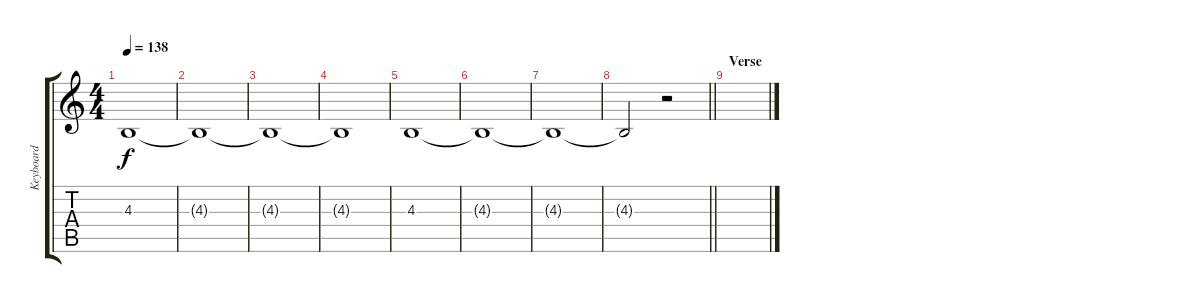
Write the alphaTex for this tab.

\track ("Keyboard" "Keyboard") {instrument stringensemble1}
\staff {score tabs}
\tuning (E4 B3 G3 D3 A2 E2) {hide}
\ts (4 4)
\tempo 138
\clef g2
\ks c
4.3{t}.1{dy f} |
4.3{t}.1 |
4.3{t}.1 |
4.3{t}.1 |
4.3.1 |
4.3{t}.1 |
4.3{t}.1 |
\barLineRight lightlight
4.3{t}.2 r.2 |
\section ("" "Verse")
